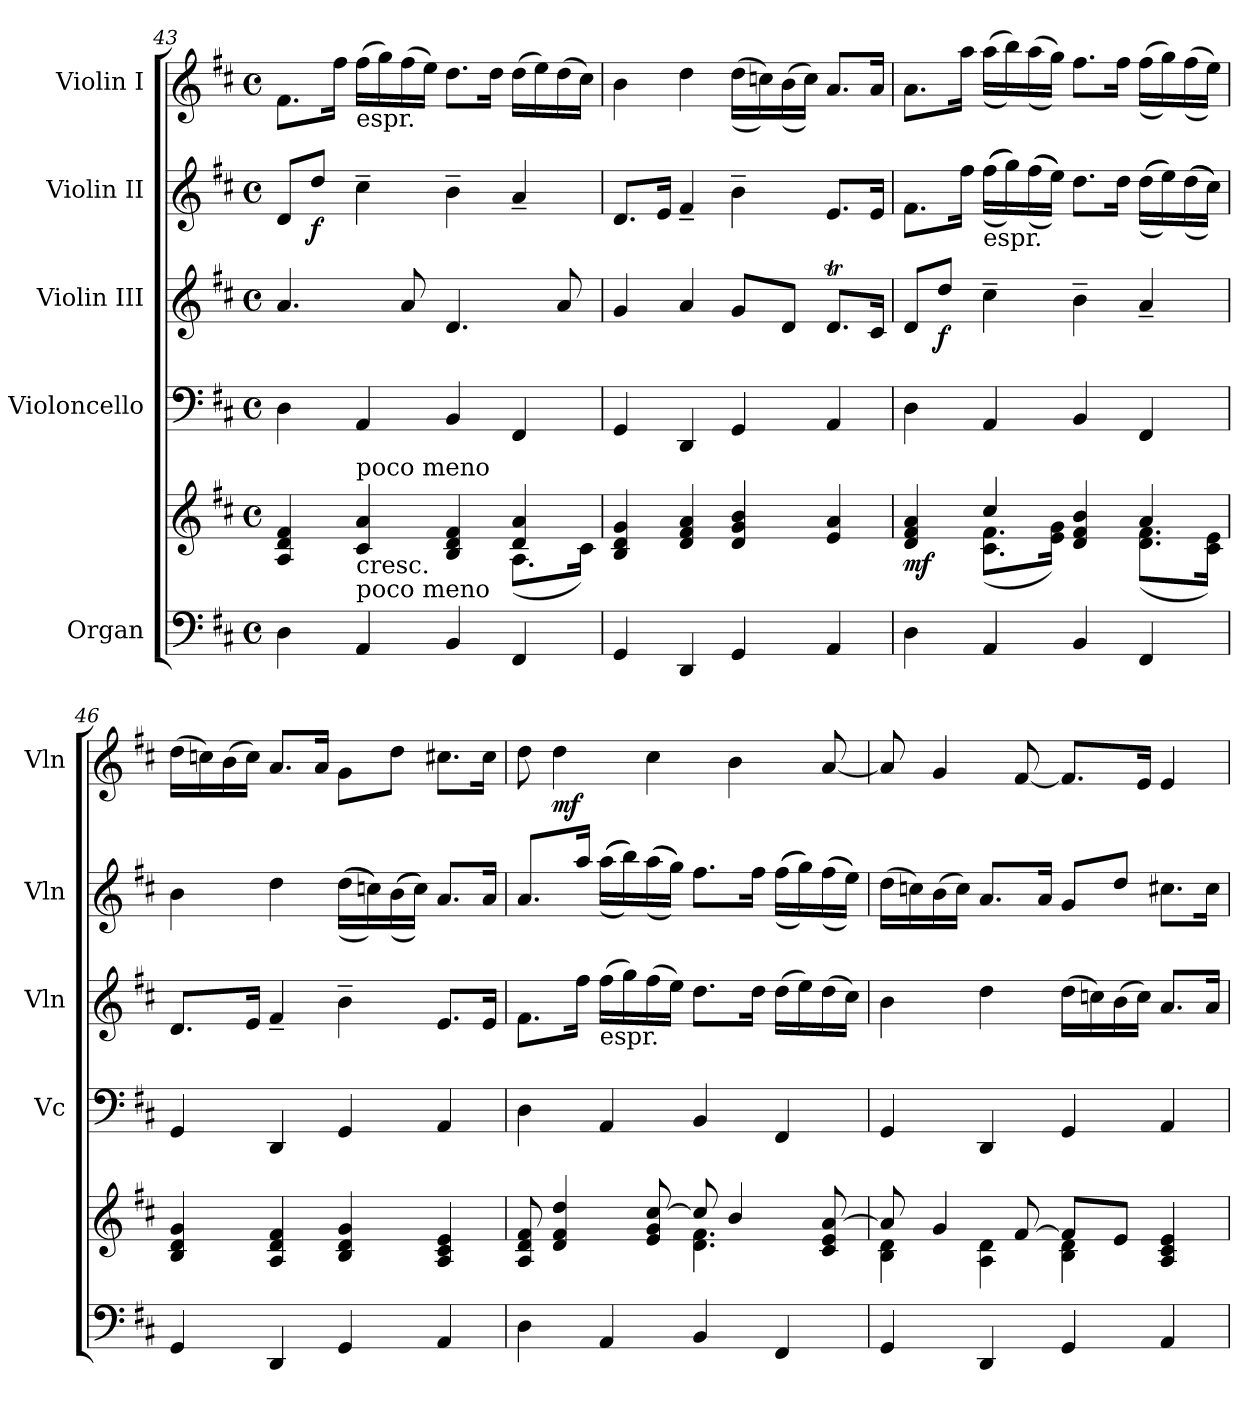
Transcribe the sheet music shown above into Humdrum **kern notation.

**kern	**kern	**dynam	**kern	**kern	**dynam	**kern	**dynam	**kern	**dynam
*part5	*part5	*part5	*part4	*part3	*part3	*part2	*part2	*part1	*part1
*staff6	*staff5	*staff5/6	*staff4	*staff3	*staff3	*staff2	*staff2	*staff1	*staff1
*I"Organ	*	*	*I"Violoncello	*I"Violin III	*	*I"Violin II	*	*I"Violin I	*
*	*	*	*I'Vc	*I'Vln	*	*I'Vln	*	*I'Vln	*
*clefF4	*clefG2	*	*clefF4	*clefG2	*	*clefG2	*	*clefG2	*
*k[f#c#]	*k[f#c#]	*	*k[f#c#]	*k[f#c#]	*	*k[f#c#]	*	*k[f#c#]	*
*D:	*D:	*	*D:	*D:	*	*D:	*	*D:	*
*M4/4	*M4/4	*	*M4/4	*M4/4	*	*M4/4	*	*M4/4	*
*met(c)	*met(c)	*	*met(c)	*met(c)	*	*met(c)	*	*met(c)	*
=43	=43	=43	=43	=43	=43	=43	=43	=43	=43
*	*^	*	*	*	*	*	*	*	*
4D\	4A/ 4d/ 4f#/	2.ryy	.	4D\	4.a/	.	8d/L	.	8.f#\L	.
!	!	!	!	!	!	!	!	!LO:DY:b	!	!
.	.	.	.	.	.	.	8dd/J	f	.	.
.	.	.	.	.	.	.	.	.	16ff#\Jk	.
!	!	!	!	!	!	!	!	!	!LO:TX:b:t=espr.	!
!	!LO:TX:b:t=cresc.	!	!	!	!	!	!	!	!	!
!	!LO:TX:a:t=poco meno	!	!	!	!	!	!	!	!	!
!LO:TX:a:t=poco meno	!	!	!	!	!	!	!	!	!	!
4AA/	4c#/ 4a/	.	.	4AA/	.	.	4cc#~\	.	(16ff#\LL	.
.	.	.	.	.	.	.	.	.	16gg\)	.
.	.	.	.	.	8a/	.	.	.	(16ff#\	.
.	.	.	.	.	.	.	.	.	16ee\JJ)	.
4BB/	4B/ 4d/ 4f#/	.	.	4BB/	4.d/	.	4b~\	.	8.dd\L	.
.	.	.	.	.	.	.	.	.	16dd\Jk	.
4FF#/	4d/ 4a/	(8.A\L	.	4FF#/	.	.	4a~/	.	(16dd\LL	.
.	.	.	.	.	.	.	.	.	16ee\)	.
.	.	.	.	.	8a/	.	.	.	(16dd\	.
.	.	16c#\Jk)	.	.	.	.	.	.	16cc#\JJ)	.
*	*v	*v	*	*	*	*	*	*	*	*
!!LO:LB:g=z
=44	=44	=44	=44	=44	=44	=44	=44	=44	=44
4GG/	4B/ 4d/ 4g/	.	4GG/	4g/	.	8.d/L	.	4b\	.
.	.	.	.	.	.	16e/Jk	.	.	.
4DD/	4d/ 4f#/ 4a/	.	4DD/	4a/	.	4f#~/	.	4dd\	.
4GG/	4d/ 4g/ 4b/	.	4GG/	8g/L	.	4b~\	.	((16dd\LL	.
.	.	.	.	.	.	.	.	16ccn\))	.
.	.	.	.	8d/J	.	.	.	((16b\	.
.	.	.	.	.	.	.	.	16cc\JJ))	.
4AA/	4e/ 4a/	.	4AA/	8.dT/L	.	8.e/L	.	8.a/L	.
.	.	.	.	16c#/Jk	.	16e/Jk	.	16a/Jk	.
=45	=45	=45	=45	=45	=45	=45	=45	=45	=45
*	*^	*	*	*	*	*	*	*	*
!	!	!	!LO:DY:b	!	!	!	!	!	!	!
4D\	4d/ 4f#/ 4a/	4ryy	mf	4D\	8d/L	.	8.f#\L	.	8.a\L	.
!	!	!	!	!	!	!LO:DY:b	!	!	!	!
.	.	.	.	.	8dd/J	f	.	.	.	.
.	.	.	.	.	.	.	16ff#\Jk	.	16aa\Jk	.
!	!	!	!	!	!	!	!LO:TX:b:t=espr.	!	!	!
4AA/	4cc#/	(8.c#\ 8.f#\L	.	4AA/	4cc#~\	.	(((16ff#\LL	.	((16aa\LL	.
.	.	.	.	.	.	.	16gg\)))	.	16bb\))	.
.	.	.	.	.	.	.	(((16ff#\	.	((16aa\	.
.	.	16e\ 16g\Jk)	.	.	.	.	16ee\JJ)))	.	16gg\JJ))	.
4BB/	4d/ 4f#/ 4b/	4ryy	.	4BB/	4b~\	.	8.dd\L	.	8.ff#\L	.
.	.	.	.	.	.	.	16dd\Jk	.	16ff#\Jk	.
4FF#/	4a/	(8.d\ 8.f#\L	.	4FF#/	4a~/	.	(((16dd\LL	.	((16ff#\LL	.
.	.	.	.	.	.	.	16ee\)))	.	16gg\))	.
.	.	.	.	.	.	.	(((16dd\	.	((16ff#\	.
.	.	16c#\ 16e\Jk)	.	.	.	.	16cc#\JJ)))	.	16ee\JJ))	.
*	*v	*v	*	*	*	*	*	*	*	*
=46	=46	=46	=46	=46	=46	=46	=46	=46	=46
4GG/	4B/ 4d/ 4g/	.	4GG/	8.d/L	.	4b\	.	(16dd\LL	.
.	.	.	.	.	.	.	.	16ccn\)	.
.	.	.	.	.	.	.	.	(16b\	.
.	.	.	.	16e/Jk	.	.	.	16cc\JJ)	.
4DD/	4A/ 4d/ 4f#/	.	4DD/	4f#~/	.	4dd\	.	8.a/L	.
.	.	.	.	.	.	.	.	16a/Jk	.
4GG/	4B/ 4d/ 4g/	.	4GG/	4b~\	.	(((16dd\LL	.	8g\L	.
.	.	.	.	.	.	16ccn\)))	.	.	.
.	.	.	.	.	.	(((16b\	.	8dd\J	.
.	.	.	.	.	.	16cc\JJ)))	.	.	.
4AA/	4A/ 4c#/ 4e/	.	4AA/	8.e/L	.	8.a/L	.	8.cc#X\L	.
.	.	.	.	16e/Jk	.	16a/Jk	.	16cc#\Jk	.
=47	=47	=47	=47	=47	=47	=47	=47	=47	=47
*	*^	*	*	*	*	*	*	*	*
4D\	8A/ 8d/ 8f#/	2ryy	.	4D\	8.f#\L	.	8.a/L	.	8dd\	.
!	!	!	!	!	!	!	!	!	!	!LO:DY:b
.	4d/ 4f#/ 4dd/	.	.	.	.	.	.	.	4dd\	mf
.	.	.	.	.	16ff#\Jk	.	16aa/Jk	.	.	.
!	!	!	!	!	!LO:TX:b:t=espr.	!	!	!	!	!
4AA/	.	.	.	4AA/	(16ff#\LL	.	(((16aa\LL	.	.	.
.	.	.	.	.	16gg\)	.	16bb\)))	.	.	.
.	8e/ 8g/ [8cc#/	.	.	.	(16ff#\	.	(((16aa\	.	4cc#\	.
.	.	.	.	.	16ee\JJ)	.	16gg\JJ)))	.	.	.
4BB/	8cc#/]	4.d\ 4.f#\	.	4BB/	8.dd\L	.	8.ff#\L	.	.	.
.	4b/	.	.	.	.	.	.	.	4b\	.
.	.	.	.	.	16dd\Jk	.	16ff#\Jk	.	.	.
4FF#/	.	.	.	4FF#/	(16dd\LL	.	(((16ff#\LL	.	.	.
.	.	.	.	.	16ee\)	.	16gg\)))	.	.	.
.	8c#/ 8e/ [8a/	8ryy	.	.	(16dd\	.	(((16ff#\	.	[8a/	.
.	.	.	.	.	16cc#\JJ)	.	16ee\JJ)))	.	.	.
!!LO:PB:g=z
=48	=48	=48	=48	=48	=48	=48	=48	=48	=48	=48
4GG/	8a/]	4B\ 4d\	.	4GG/	4b\	.	(16dd\LL	.	8a/]	.
.	.	.	.	.	.	.	16ccn\)	.	.	.
.	4g/	.	.	.	.	.	(16b\	.	4g/	.
.	.	.	.	.	.	.	16cc\JJ)	.	.	.
4DD/	.	4A\ 4d\	.	4DD/	4dd\	.	8.a/L	.	.	.
.	[8f#/	.	.	.	.	.	.	.	[8f#/	.
.	.	.	.	.	.	.	16a/Jk	.	.	.
4GG/	8f#/L]	4B\ 4d\	.	4GG/	(16dd\LL	.	8g/L	.	8.f#/L]	.
.	.	.	.	.	16ccn\)	.	.	.	.	.
.	8e/J	.	.	.	(16b\	.	8dd/J	.	.	.
.	.	.	.	.	16cc\JJ)	.	.	.	16e/Jk	.
4AA/	4A/ 4c#/ 4e/	4ryy	.	4AA/	8.a/L	.	8.cc#X\L	.	4e/	.
.	.	.	.	.	16a/Jk	.	16cc#\Jk	.	.	.
*	*v	*v	*	*	*	*	*	*	*	*
=	=	=	=	=	=	=	=	=	=
*-	*-	*-	*-	*-	*-	*-	*-	*-	*-
